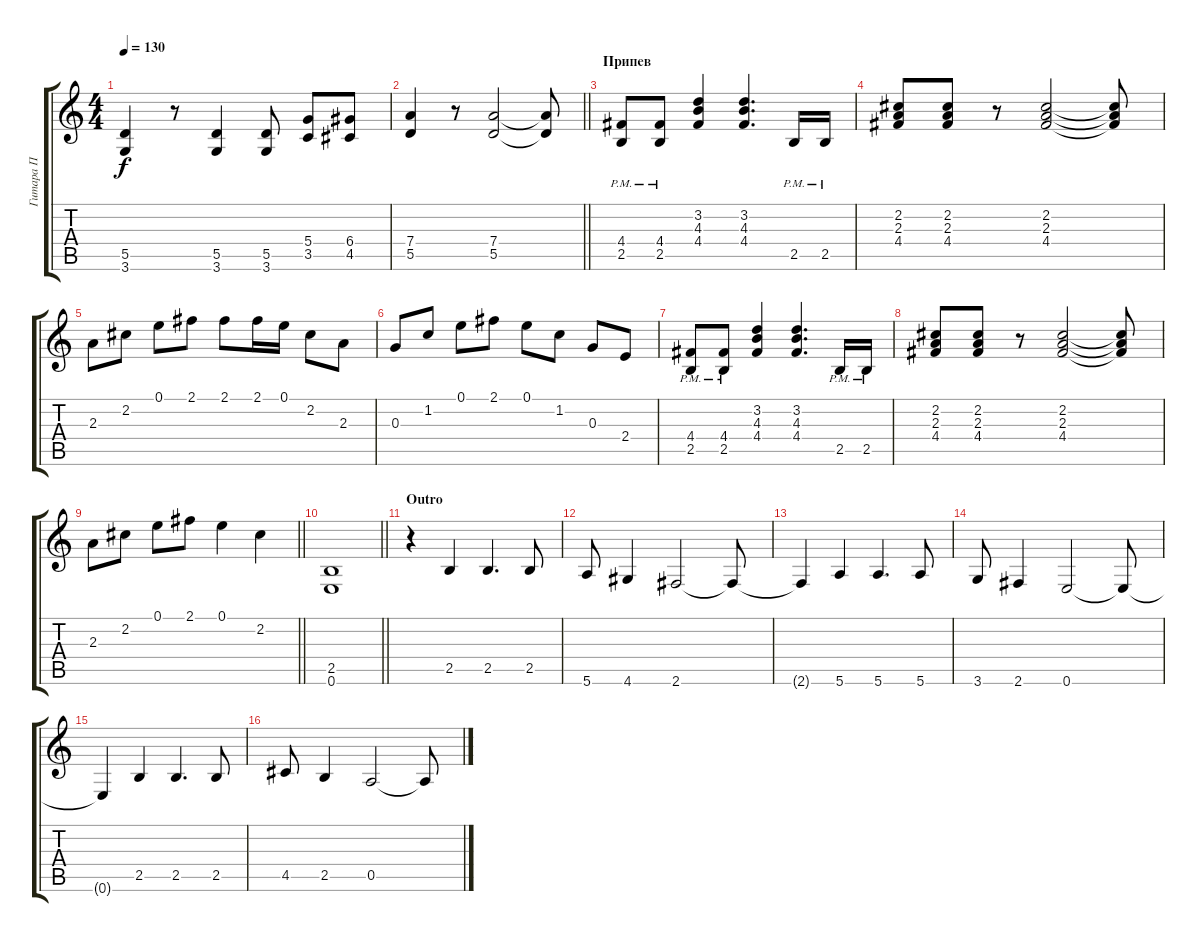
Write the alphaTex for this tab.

\track ("Гитара П" "Гитара П") {instrument overdrivenguitar}
\staff {score tabs}
\tuning (E4 B3 G3 D3 A2 E2) {hide}
\ts (4 4)
\tempo 130
\clef g2
\ks c
(5.5 3.6).4{dy f} r.8 (5.5 3.6).4 (5.5 3.6).8 (5.4 3.5).8 (6.4 4.5).8 |
\barLineRight lightlight
(7.4 5.5).4 r.8 (7.4 5.5).2 (7.4{t} 5.5{t}).8 |
\section ("" "Припев")
(4.4{pm} 2.5{pm}).8 (4.4{pm} 2.5{pm}).8 (3.2 4.3 4.4).4 (3.2 4.3 4.4).4{d} 2.5{pm}.16 2.5{pm}.16 |
(2.2 2.3 4.4).8 (2.2 2.3 4.4).8 r.8 (2.2 2.3 4.4).2 (2.2{t} 2.3{t} 4.4{t}).8 |
2.3.8 2.2.8 0.1.8 2.1.8 2.1.8 2.1.16 0.1.16 2.2.8 2.3.8 |
0.3.8 1.2.8 0.1.8 2.1.8 0.1.8 1.2.8 0.3.8 2.4.8 |
(4.4{pm} 2.5{pm}).8 (4.4{pm} 2.5{pm}).8 (3.2 4.3 4.4).4 (3.2 4.3 4.4).4{d} 2.5{pm}.16 2.5{pm}.16 |
(2.2 2.3 4.4).8 (2.2 2.3 4.4).8 r.8 (2.2 2.3 4.4).2 (2.2{t} 2.3{t} 4.4{t}).8 |
\barLineRight lightlight
2.3.8 2.2.8 0.1.8 2.1.8 0.1.4 2.2.4 |
\barLineRight lightlight
(2.5 0.6).1 |
\section ("" "Outro")
r.4 2.5.4 2.5.4{d} 2.5.8 |
5.6.8 4.6.4 2.6.2 2.6{t}.8 |
2.6{t}.4 5.6.4 5.6.4{d} 5.6.8 |
3.6.8 2.6.4 0.6.2 0.6{t}.8 |
0.6{t}.4 2.5.4 2.5.4{d} 2.5.8 |
4.5.8 2.5.4 0.5.2 0.5{t}.8
